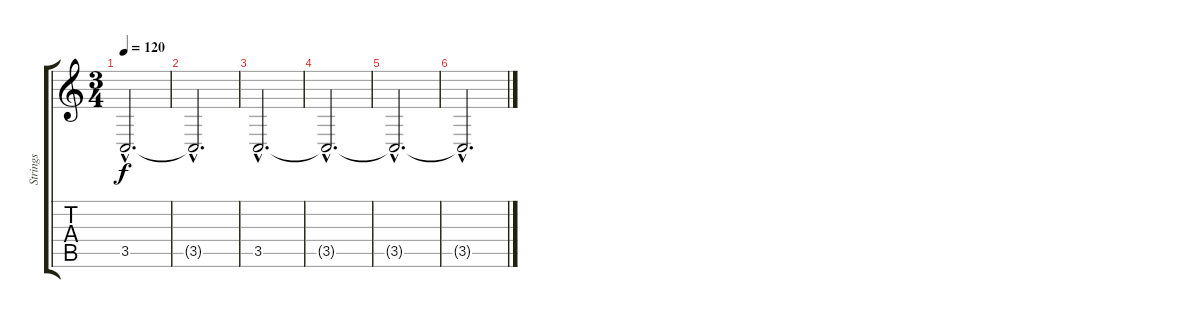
\track ("Strings" "Strings") {instrument stringensemble2}
\staff {score tabs}
\tuning (E4 B3 G3 D3 A2 E2) {hide}
\ts (3 4)
\tempo 120
\clef g2
\ks c
3.5{hac t}.2{d dy f} |
3.5{hac t}.2{d} |
3.5{hac}.2{d volume 12} |
3.5{hac t}.2{d volume 8} |
3.5{hac t}.2{d volume 6} |
3.5{hac t}.2{d volume 3}
